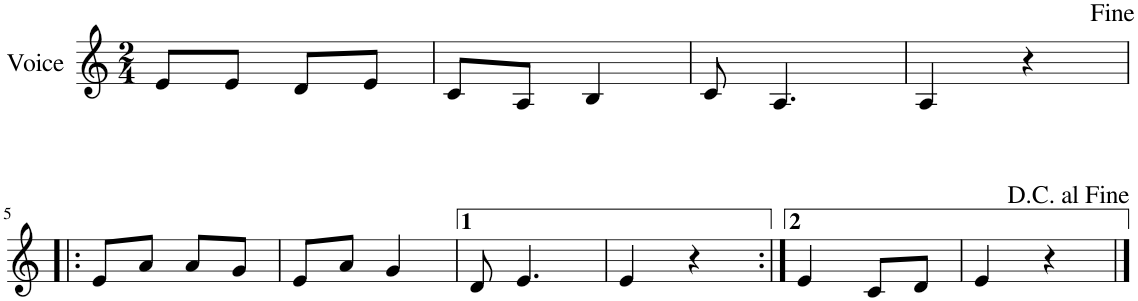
**kern
*part1
*staff1
*I"Voice
*clefG2
*k[]
*M2/4
=1
8e/L
8e/J
8d/L
8e/J
=2
8c/L
8A/J
4B/
=3
8c/
4.A/
=4
4A/
4r
!!LO:LB:g=z
=5!|:
8e/L
8a/J
8a/L
8g/J
=6
8e/L
8a/J
4g/
=7
8d/
4.e/
=8
4e/
4r
=9:|!
4e/
8c/L
8d/J
=10
4e/
4r
==
*-
